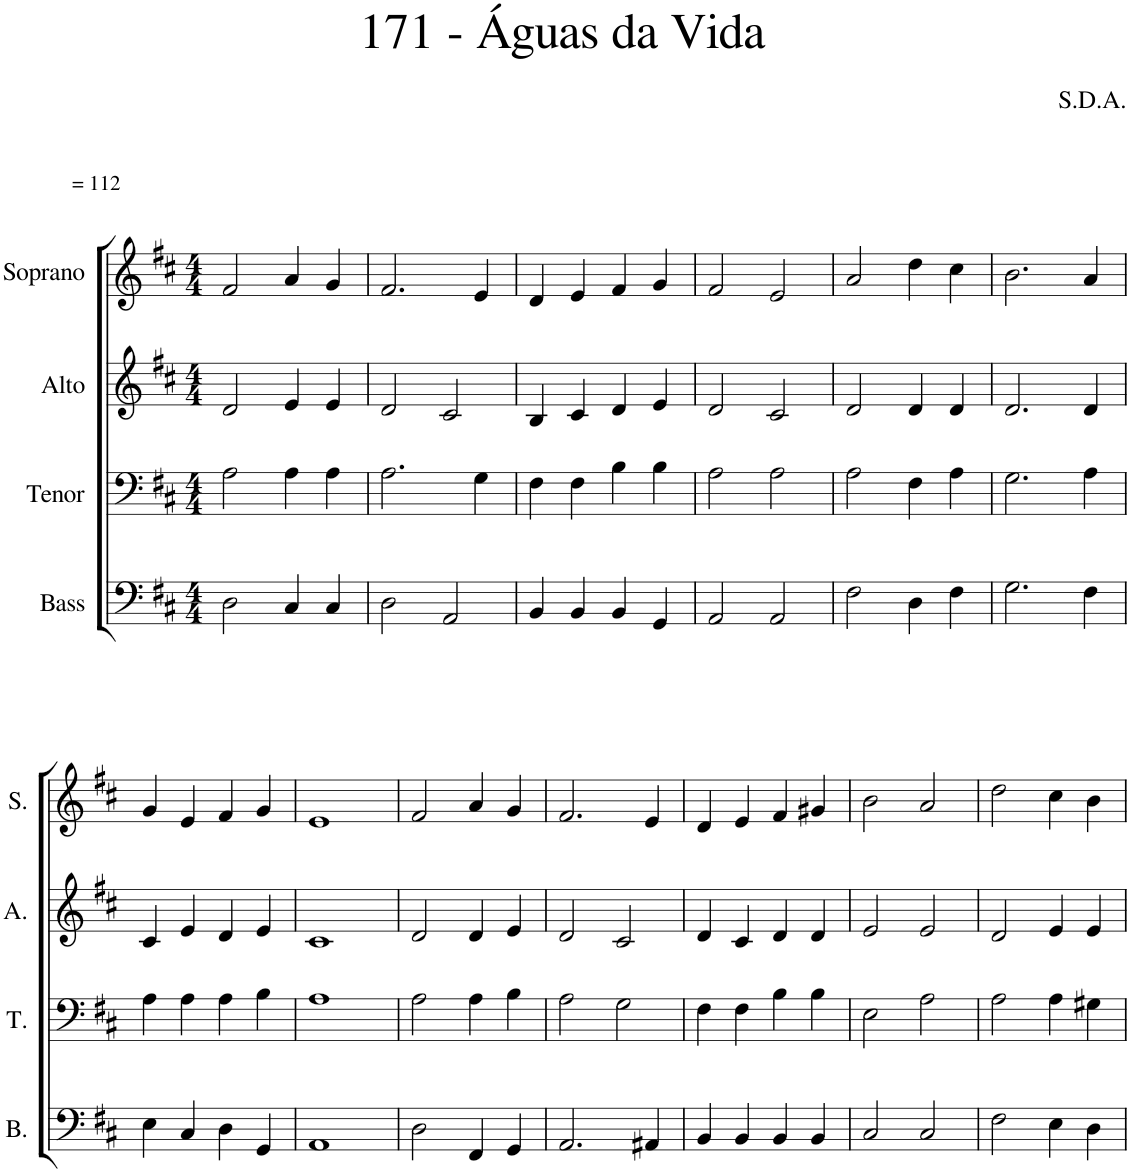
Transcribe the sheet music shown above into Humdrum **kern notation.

**kern	**kern	**kern	**kern
*part4	*part3	*part2	*part1
*staff4	*staff3	*staff2	*staff1
*I"Bass	*I"Tenor	*I"Alto	*I"Soprano
*I'B.	*I'T.	*I'A.	*I'S.
*clefF4	*clefF4	*clefG2	*clefG2
*k[f#c#]	*k[f#c#]	*k[f#c#]	*k[f#c#]
*M4/4	*M4/4	*M4/4	*M4/4
=1	=1	=1	=1
!	!	!	!LO:TX:a:t== 112
2D\	2A\	2d/	2f#/
4C#/	4A\	4e/	4a/
4C#/	4A\	4e/	4g/
=2	=2	=2	=2
2D\	2.A\	2d/	2.f#/
2AA/	.	2c#/	.
.	4G\	.	4e/
=3	=3	=3	=3
4BB/	4F#\	4B/	4d/
4BB/	4F#\	4c#/	4e/
4BB/	4B\	4d/	4f#/
4GG/	4B\	4e/	4g/
=4	=4	=4	=4
2AA/	2A\	2d/	2f#/
2AA/	2A\	2c#/	2e/
=5	=5	=5	=5
2F#\	2A\	2d/	2a/
4D\	4F#\	4d/	4dd\
4F#\	4A\	4d/	4cc#\
=6	=6	=6	=6
2.G\	2.G\	2.d/	2.b\
4F#\	4A\	4d/	4a/
!!LO:LB:g=z
=7	=7	=7	=7
4E\	4A\	4c#/	4g/
4C#/	4A\	4e/	4e/
4D\	4A\	4d/	4f#/
4GG/	4B\	4e/	4g/
=8	=8	=8	=8
1AA	1A	1c#	1e
=9	=9	=9	=9
2D\	2A\	2d/	2f#/
4FF#/	4A\	4d/	4a/
4GG/	4B\	4e/	4g/
=10	=10	=10	=10
2.AA/	2A\	2d/	2.f#/
.	2G\	2c#/	.
4AA#X/	.	.	4e/
=11	=11	=11	=11
4BB/	4F#\	4d/	4d/
4BB/	4F#\	4c#/	4e/
4BB/	4B\	4d/	4f#/
4BB/	4B\	4d/	4g#X/
=12	=12	=12	=12
2C#/	2E\	2e/	2b\
2C#/	2A\	2e/	2a/
=13	=13	=13	=13
2F#\	2A\	2d/	2dd\
4E\	4A\	4e/	4cc#\
4D\	4G#X\	4e/	4b\
=	=	=	=
*-	*-	*-	*-
